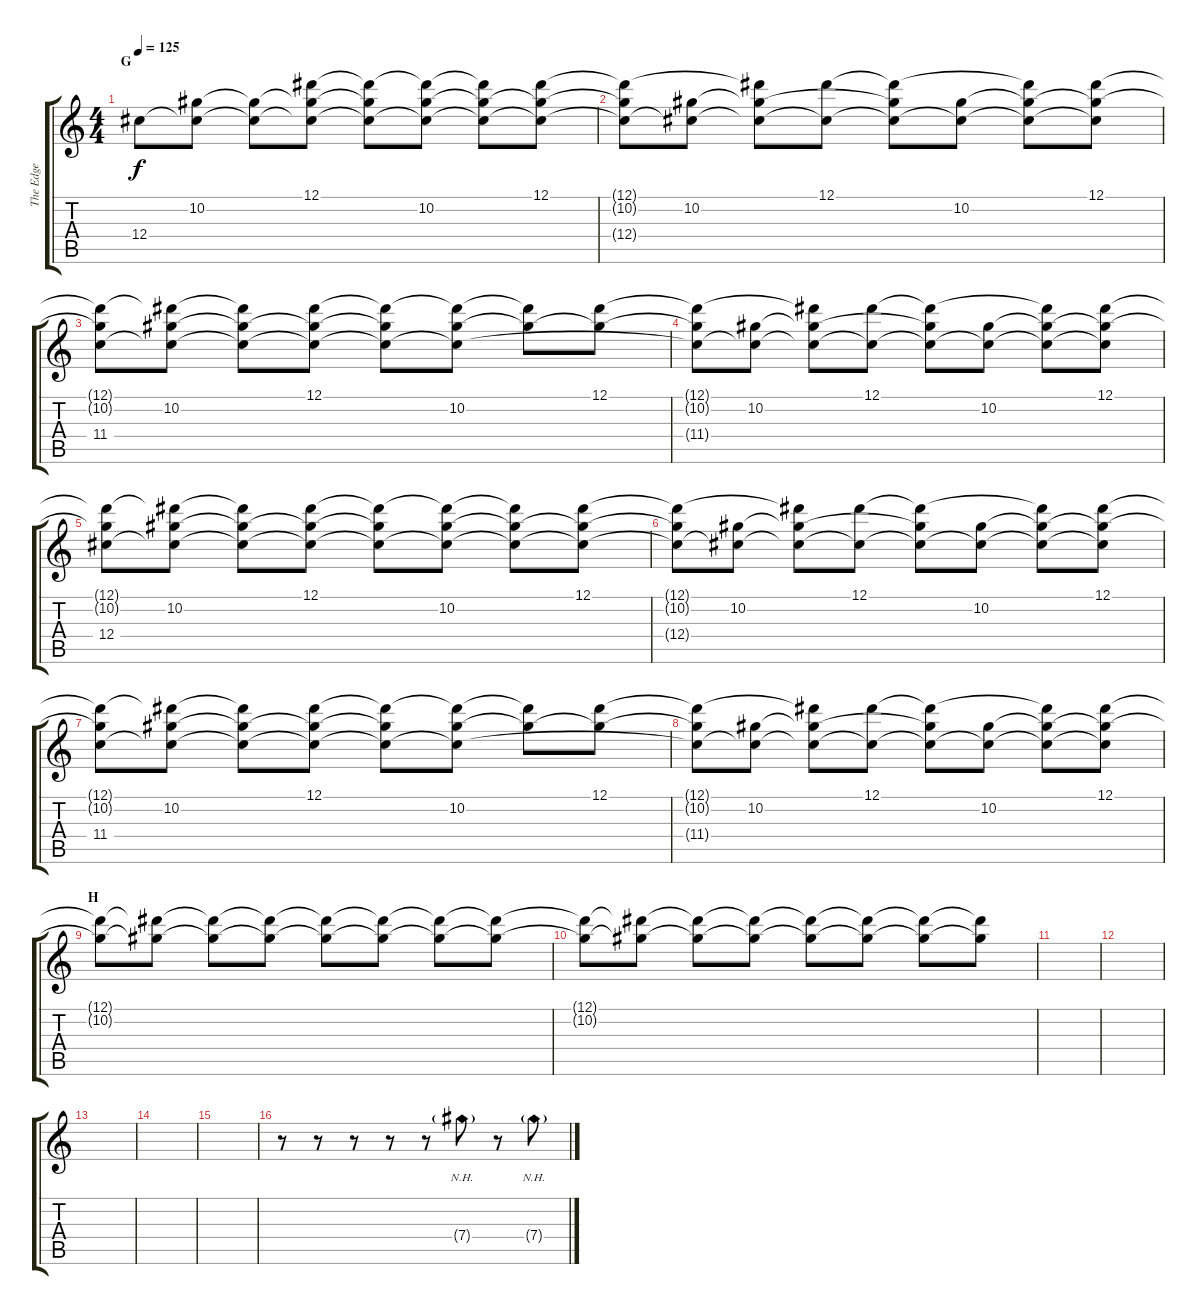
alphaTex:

\track ("The Edge" "The Edge") {instrument distortionguitar}
\staff {score tabs}
\tuning (Eb4 Bb3 Gb3 Db3 Ab2 Eb2) {hide}
\ts (4 4)
\section ("" "G")
\tempo 125
\clef g2
\ks c
12.4.8{dy f} (10.2 12.4{t}).8 (10.2{t} 12.4{t}).8 (12.1 10.2{t} 12.4{t}).8 (12.1{t} 10.2{t} 12.4{t}).8 (12.1{t} 10.2 12.4{t}).8 (12.1{t} 10.2{t} 12.4{t}).8 (12.1 10.2{t} 12.4{t}).8 |
(12.1{t} 10.2{t} 12.4{t}).8 (10.2 12.4{t}).8 (12.1{t} 10.2{t} 12.4{t}).8 (12.1 12.4{t}).8 (12.1{t} 10.2{t} 12.4{t}).8 (10.2 12.4{t}).8 (12.1{t} 10.2{t} 12.4{t}).8 (12.1 10.2{t} 12.4{t}).8 |
(12.1{t} 10.2{t} 11.4).8 (12.1{t} 10.2 11.4{t}).8 (12.1{t} 10.2{t} 11.4{t}).8 (12.1 10.2{t} 11.4{t}).8 (12.1{t} 10.2{t} 11.4{t}).8 (12.1{t} 10.2 11.4{t}).8 (12.1{t} 10.2{t}).8 (12.1 10.2{t}).8 |
(12.1{t} 10.2{t} 11.4{t}).8 (10.2 11.4{t}).8 (12.1{t} 10.2{t} 11.4{t}).8 (12.1 11.4{t}).8 (12.1{t} 10.2{t} 11.4{t}).8 (10.2 11.4{t}).8 (12.1{t} 10.2{t} 11.4{t}).8 (12.1 10.2{t} 11.4{t}).8 |
(12.1{t} 10.2{t} 12.4).8 (12.1{t} 10.2 12.4{t}).8 (12.1{t} 10.2{t} 12.4{t}).8 (12.1 10.2{t} 12.4{t}).8 (12.1{t} 10.2{t} 12.4{t}).8 (12.1{t} 10.2 12.4{t}).8 (12.1{t} 10.2{t} 12.4{t}).8 (12.1 10.2{t} 12.4{t}).8 |
(12.1{t} 10.2{t} 12.4{t}).8 (10.2 12.4{t}).8 (12.1{t} 10.2{t} 12.4{t}).8 (12.1 12.4{t}).8 (12.1{t} 10.2{t} 12.4{t}).8 (10.2 12.4{t}).8 (12.1{t} 10.2{t} 12.4{t}).8 (12.1 10.2{t} 12.4{t}).8 |
(12.1{t} 10.2{t} 11.4).8 (12.1{t} 10.2 11.4{t}).8 (12.1{t} 10.2{t} 11.4{t}).8 (12.1 10.2{t} 11.4{t}).8 (12.1{t} 10.2{t} 11.4{t}).8 (12.1{t} 10.2 11.4{t}).8 (12.1{t} 10.2{t}).8 (12.1 10.2{t}).8 |
(12.1{t} 10.2{t} 11.4{t}).8 (10.2 11.4{t}).8 (12.1{t} 10.2{t} 11.4{t}).8 (12.1 11.4{t}).8 (12.1{t} 10.2{t} 11.4{t}).8 (10.2 11.4{t}).8 (12.1{t} 10.2{t} 11.4{t}).8 (12.1 10.2{t} 11.4{t}).8 |
\section ("" "H")
(12.1{t} 10.2{t}).8 (12.1{t} 10.2{t}).8 (12.1{t} 10.2{t}).8 (12.1{t} 10.2{t}).8 (12.1{t} 10.2{t}).8 (12.1{t} 10.2{t}).8 (12.1{t} 10.2{t}).8 (12.1{t} 10.2{t}).8 |
(12.1{t} 10.2{t}).8 (12.1{t} 10.2{t}).8 (12.1{t} 10.2{t}).8 (12.1{t} 10.2{t}).8 (12.1{t} 10.2{t}).8 (12.1{t} 10.2{t}).8 (12.1{t} 10.2{t}).8 (12.1{t} 10.2{t}).8 |
|
|
|
|
|
r.8 r.8 r.8 r.8 r.8 7.4{nh g}.8 r.8 7.4{nh g}.8
